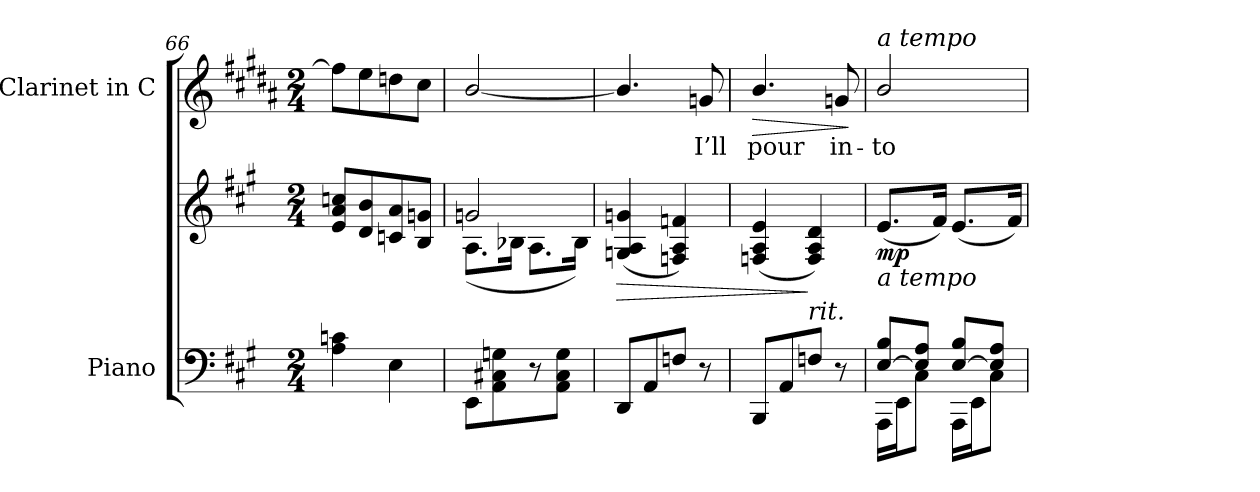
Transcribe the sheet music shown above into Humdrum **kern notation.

**kern	**kern	**dynam	**kern	**text	**dynam
*part2	*part2	*part2	*part1	*part1	*part1
*staff3	*staff2	*staff2/3	*staff1	*staff1	*staff1
*I"Piano	*	*	*I"Clarinet in C	*	*
*I'Pno	*	*	*I'Cl	*	*
*clefF4	*clefG2	*	*clefG2	*	*
*	*	*	*ITrd1c2	*	*
*k[f#c#g#]	*k[f#c#g#]	*	*k[f#c#g#]	*	*
*M2/4	*M2/4	*	*M2/4	*	*
=66	=66	=66	=66	=66	=66
4A\ 4cn\	8e/ 8a/ 8ccn/L	.	8ee\L]	.	.
.	8d/ 8b/	.	8dd\	.	.
4E\	8cn/ 8a/	.	8ccn\	.	.
.	8B/ 8gn/J	.	8b\J	.	.
!!LO:LB:g=z
=67	=67	=67	=67	=67	=67
*	*^	*	*	*	*
8EE\L	2gn/	(8.A\L	.	[2a/	.	.
8AA\ 8C#X\ 8Gn\	.	.	.	.	.	.
.	.	16B-X\Jk	.	.	.	.
8r	.	8.A\L	.	.	.	.
8AA\ 8C#\ 8G\J	.	.	.	.	.	.
.	.	16B-\Jk)	.	.	.	.
=68	=68	=68	=68	=68	=68	=68
!	!	!	!LO:HP:b	!	!	!
*	*v	*v	*	*	*	*
8DD/L	(>4Gn/ 4A/ 4gn/	>	4.a/]	.	.
8AA/	.	.	.	.	.
8Fn/J	4Fn/ 4A/ 4fn/)	.	.	.	.
!	!	!	!	!LO:LY:b	!
8r	.	.	8fn/	I’ll	.
=69	=69	=69	=69	=69	=69
!	!	!	!	!LO:LY:b	!LO:HP:b
8BBB/L	(>4Fn/ 4A/ 4e/	.	4.a/	pour	>
8AA/	.	.	.	.	.
!	!LO:TX:b:i:t=rit.	!	!	!	!
8Fn/J	4F/ 4A/ 4d/)	]	.	.	.
!	!	!	!	!LO:LY:b	!
8r	.	.	8fn/	in-	.
.	.	.	.	.	]
=70	=70	=70	=70	=70	=70
*^	*	*	*	*	*
!	!	!	!	!LO:TX:a:i:t=a tempo	!	!
!	!	!LO:TX:b:i:t=a tempo	!	!	!	!
!	!	!	!LO:DY:b	!	!LO:LY:b	!
[8E/ 8B/L	16AAA\LL	(8.e/L	mp	2a/	-to	.
.	16EE\J	.	.	.	.	.
8E/] 8A/J	8C#\J	.	.	.	.	.
.	.	16f#/Jk)	.	.	.	.
[8E/ 8B/L	16AAA\LL	(8.e/L	.	.	.	.
.	16EE\J	.	.	.	.	.
8E/] 8A/J	8C#\J	.	.	.	.	.
.	.	16f#/Jk)	.	.	.	.
*v	*v	*	*	*	*	*
=	=	=	=	=	=
*-	*-	*-	*-	*-	*-
